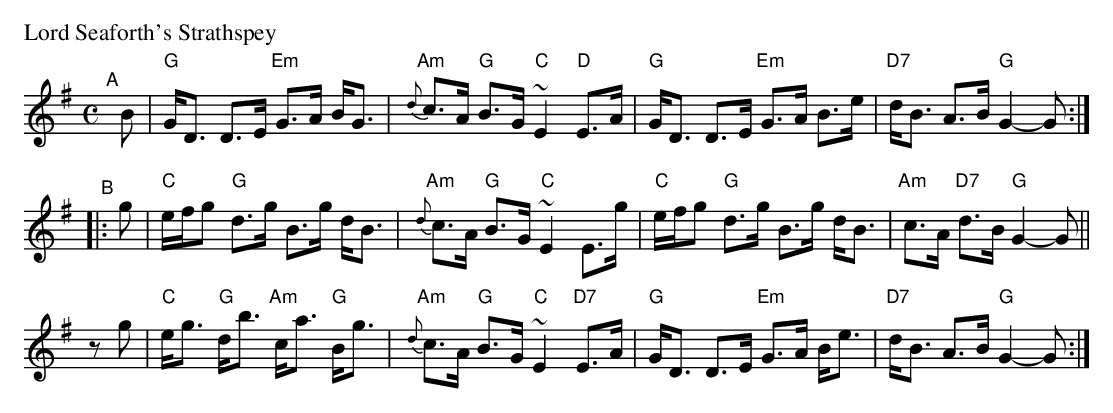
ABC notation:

X:1
P: Lord Seaforth's Strathspey
M: C
L: 1/8
K: G
"^A"[|] B \
| "G"G<D D>E "Em"G>A B<G | "Am"{d}c>A "G"B>G "C"~E2 "D"E>A \
| "G"G<D D>E "Em"G>A B>e | "D7"d<B A>B "G"G2- G :|
"^B"|: g \
| "C"e/f/g "G"d>g B>g d<B | "Am"{d}c>A "G"B>G "C"~E2 E>g \
| "C"e/f/g "G"d>g B>g d<B | "Am"c>A "D7"d>B "G"G2- G ||
z g \
| "C"e<g "G"d<b "Am"c<a "G"B<g | "Am"{d}c>A "G"B>G "C"~E2 "D7"E>A \
| "G"G<D D>E "Em"G>A B<e | "D7"d<B A>B "G"G2- G :|
